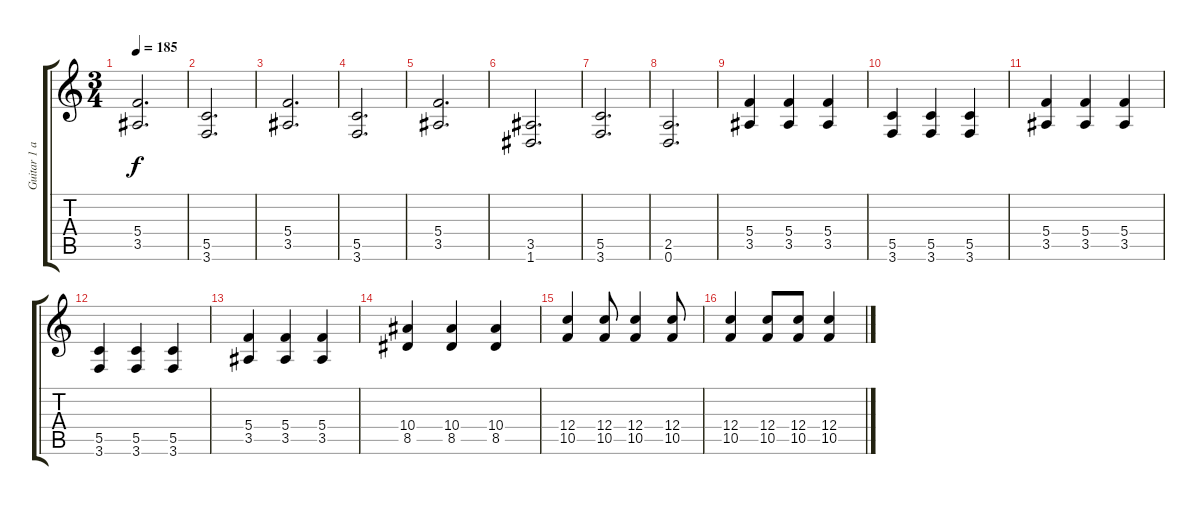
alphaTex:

\track ("Guitar 1 and 2" "Guitar 1 a") {instrument acousticguitarnylon}
\staff {score tabs}
\tuning (D4 A3 F3 C3 G2 D2) {hide}
\ts (3 4)
\tempo 185
\clef g2
\ks c
(5.4 3.5).2{d dy f} |
(5.5 3.6).2{d} |
(5.4 3.5).2{d} |
(5.5 3.6).2{d} |
(5.4 3.5).2{d} |
(3.5 1.6).2{d} |
(5.5 3.6).2{d} |
(2.5 0.6).2{d} |
(5.4 3.5).4 (5.4 3.5).4 (5.4 3.5).4 |
(5.5 3.6).4 (5.5 3.6).4 (5.5 3.6).4 |
(5.4 3.5).4 (5.4 3.5).4 (5.4 3.5).4 |
(5.5 3.6).4 (5.5 3.6).4 (5.5 3.6).4 |
(5.4 3.5).4 (5.4 3.5).4 (5.4 3.5).4 |
(10.4 8.5).4 (10.4 8.5).4 (10.4 8.5).4 |
(12.4 10.5).4 (12.4 10.5).8 (12.4 10.5).4 (12.4 10.5).8 |
(12.4 10.5).4 (12.4 10.5).8 (12.4 10.5).8 (12.4 10.5).4
